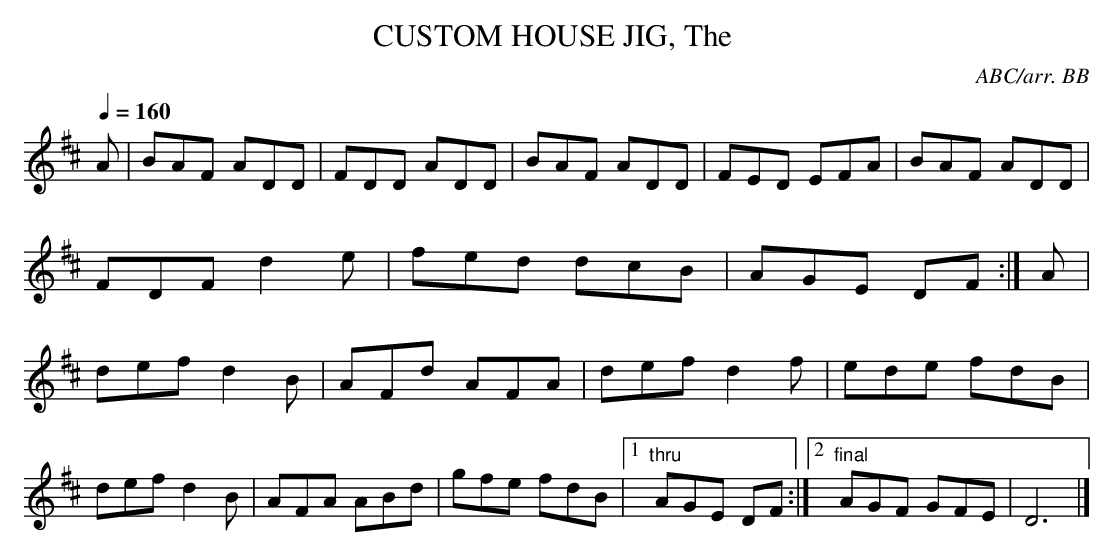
X:1
T:CUSTOM HOUSE JIG, The \
C:ABC/arr. BB\
Q:1/4=160\
M:6/8\
L:1/8\
K:D\
A|BAF ADD|FDD ADD|BAF ADD|FED EFA|\
BAF ADD|FDF d2 e|fed dcB|AGE DF :|\
A|def d2 B|AFd AFA|def d2 f|ede fdB|\
def d2B|AFA ABd|gfe fdB|1 "thru"AGE DF :|\
[2 "final"AGF GFE|D6|]\
\
\
